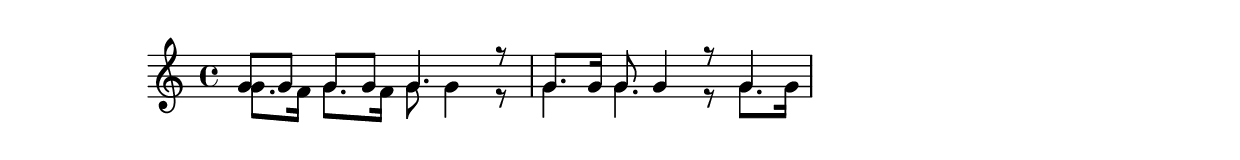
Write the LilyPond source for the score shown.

\version "2.3.17"
\header {
    
    texidoc = "If NoteCollision has merge-differently-dotted = ##t note
heads that have differing dot counts may be merged anyway.  Dots
should not disappear when merging similar note heads."
    
}

\paper { raggedright= ##t }
	
\score {
    \context Staff \relative c'' <<
	{
	    g8[ g8]
	    \override Staff.NoteCollision  #'merge-differently-dotted = ##t
	    g8[ g8]
	    g4. r8 g8. g16
	    g8 g4 r8 g4
	}
	\\
	{
	    g8.[ f16]
	    g8.[ f16]
	    g8 g4 r8 g4
	    g4. r8 g8. g16
	}
    >>
}

